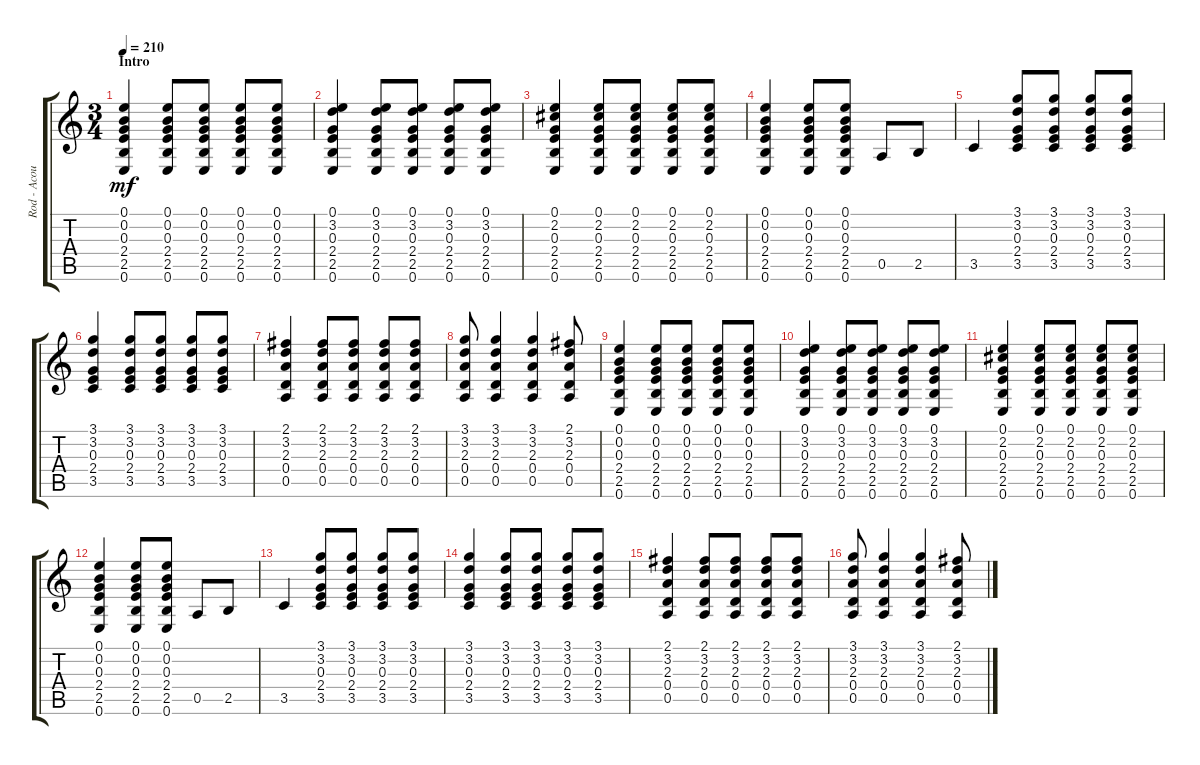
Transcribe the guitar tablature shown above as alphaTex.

\track ("Rod - Acoustic Guitar " "Rod - Acou") {instrument acousticguitarsteel}
\staff {score tabs}
\tuning (E4 B3 G3 D3 A2 E2) {hide}
\ts (3 4)
\section ("" "Intro")
\tempo 210
\clef g2
\ks c
(0.1 0.2 0.3 2.4 2.5 0.6).4{dy mf instrument acousticguitarsteel} (0.1 0.2 0.3 2.4 2.5 0.6).8 (0.1 0.2 0.3 2.4 2.5 0.6).8 (0.1 0.2 0.3 2.4 2.5 0.6).8 (0.1 0.2 0.3 2.4 2.5 0.6).8 |
(0.1 3.2 0.3 2.4 2.5 0.6).4 (0.1 3.2 0.3 2.4 2.5 0.6).8 (0.1 3.2 0.3 2.4 2.5 0.6).8 (0.1 3.2 0.3 2.4 2.5 0.6).8 (0.1 3.2 0.3 2.4 2.5 0.6).8 |
(0.1 2.2 0.3 2.4 2.5 0.6).4 (0.1 2.2 0.3 2.4 2.5 0.6).8 (0.1 2.2 0.3 2.4 2.5 0.6).8 (0.1 2.2 0.3 2.4 2.5 0.6).8 (0.1 2.2 0.3 2.4 2.5 0.6).8 |
(0.1 0.2 0.3 2.4 2.5 0.6).4 (0.1 0.2 0.3 2.4 2.5 0.6).8 (0.1 0.2 0.3 2.4 2.5 0.6).8 0.5.8 2.5.8 |
3.5.4 (3.1 3.2 0.3 2.4 3.5).8 (3.1 3.2 0.3 2.4 3.5).8 (3.1 3.2 0.3 2.4 3.5).8 (3.1 3.2 0.3 2.4 3.5).8 |
(3.1 3.2 0.3 2.4 3.5).4 (3.1 3.2 0.3 2.4 3.5).8 (3.1 3.2 0.3 2.4 3.5).8 (3.1 3.2 0.3 2.4 3.5).8 (3.1 3.2 0.3 2.4 3.5).8 |
(2.1 3.2 2.3 0.4 0.5).4 (2.1 3.2 2.3 0.4 0.5).8 (2.1 3.2 2.3 0.4 0.5).8 (2.1 3.2 2.3 0.4 0.5).8 (2.1 3.2 2.3 0.4 0.5).8 |
(3.1 3.2 2.3 0.4 0.5).8 (3.1 3.2 2.3 0.4 0.5).4 (3.1 3.2 2.3 0.4 0.5).4 (2.1 3.2 2.3 0.4 0.5).8 |
(0.1 0.2 0.3 2.4 2.5 0.6).4 (0.1 0.2 0.3 2.4 2.5 0.6).8 (0.1 0.2 0.3 2.4 2.5 0.6).8 (0.1 0.2 0.3 2.4 2.5 0.6).8 (0.1 0.2 0.3 2.4 2.5 0.6).8 |
(0.1 3.2 0.3 2.4 2.5 0.6).4 (0.1 3.2 0.3 2.4 2.5 0.6).8 (0.1 3.2 0.3 2.4 2.5 0.6).8 (0.1 3.2 0.3 2.4 2.5 0.6).8 (0.1 3.2 0.3 2.4 2.5 0.6).8 |
(0.1 2.2 0.3 2.4 2.5 0.6).4 (0.1 2.2 0.3 2.4 2.5 0.6).8 (0.1 2.2 0.3 2.4 2.5 0.6).8 (0.1 2.2 0.3 2.4 2.5 0.6).8 (0.1 2.2 0.3 2.4 2.5 0.6).8 |
(0.1 0.2 0.3 2.4 2.5 0.6).4 (0.1 0.2 0.3 2.4 2.5 0.6).8 (0.1 0.2 0.3 2.4 2.5 0.6).8 0.5.8 2.5.8 |
3.5.4 (3.1 3.2 0.3 2.4 3.5).8 (3.1 3.2 0.3 2.4 3.5).8 (3.1 3.2 0.3 2.4 3.5).8 (3.1 3.2 0.3 2.4 3.5).8 |
(3.1 3.2 0.3 2.4 3.5).4 (3.1 3.2 0.3 2.4 3.5).8 (3.1 3.2 0.3 2.4 3.5).8 (3.1 3.2 0.3 2.4 3.5).8 (3.1 3.2 0.3 2.4 3.5).8 |
(2.1 3.2 2.3 0.4 0.5).4 (2.1 3.2 2.3 0.4 0.5).8 (2.1 3.2 2.3 0.4 0.5).8 (2.1 3.2 2.3 0.4 0.5).8 (2.1 3.2 2.3 0.4 0.5).8 |
(3.1 3.2 2.3 0.4 0.5).8 (3.1 3.2 2.3 0.4 0.5).4 (3.1 3.2 2.3 0.4 0.5).4 (2.1 3.2 2.3 0.4 0.5).8
